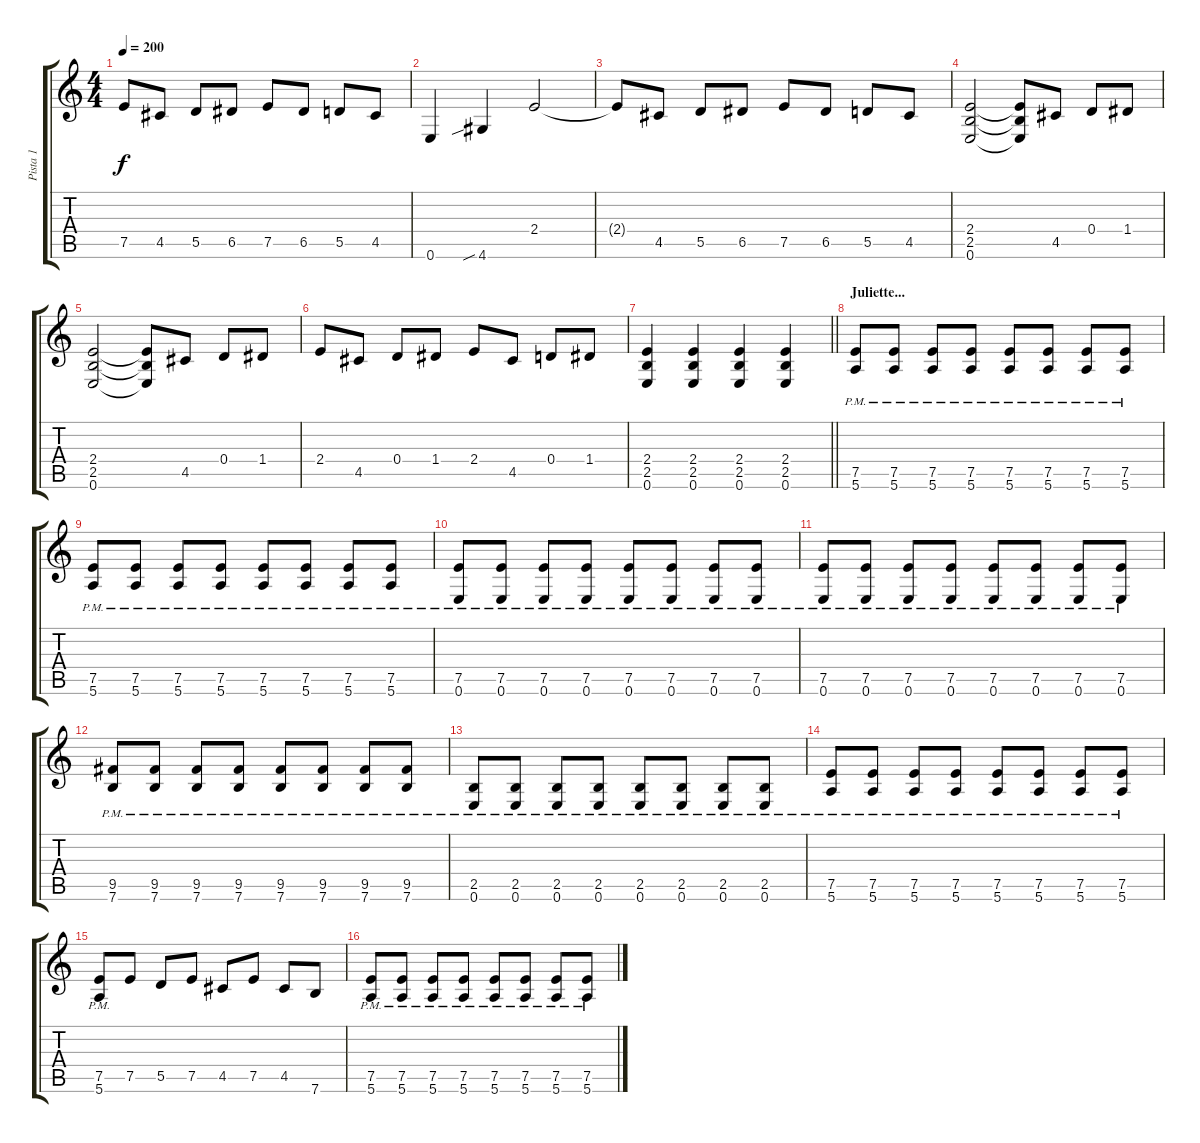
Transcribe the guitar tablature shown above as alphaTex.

\track ("Pista 1" "Pista 1") {instrument overdrivenguitar}
\staff {score tabs}
\tuning (E4 B3 G3 D3 A2 E2) {hide}
\ts (4 4)
\tempo 200
\clef g2
\ks c
7.5{t}.8{dy f} 4.5.8 5.5.8 6.5.8 7.5.8 6.5.8 5.5.8 4.5.8 |
0.6.4 4.6{sib}.4 2.4.2 |
2.4{t}.8 4.5.8 5.5.8 6.5.8 7.5.8 6.5.8 5.5.8 4.5.8 |
(2.4 2.5 0.6).2 (2.4{t} 2.5{t} 0.6{t}).8 4.5.8 0.4.8 1.4.8 |
(2.4 2.5 0.6).2 (2.4{t} 2.5{t} 0.6{t}).8 4.5.8 0.4.8 1.4.8 |
2.4.8 4.5.8 0.4.8 1.4.8 2.4.8 4.5.8 0.4.8 1.4.8 |
\barLineRight lightlight
(2.4 2.5 0.6).4 (2.4 2.5 0.6).4 (2.4 2.5 0.6).4 (2.4 2.5 0.6).4 |
\section ("" "Juliette...")
(7.5{pm} 5.6{pm}).8 (7.5{pm} 5.6{pm}).8 (7.5{pm} 5.6{pm}).8 (7.5{pm} 5.6{pm}).8 (7.5{pm} 5.6{pm}).8 (7.5{pm} 5.6{pm}).8 (7.5{pm} 5.6{pm}).8 (7.5{pm} 5.6{pm}).8 |
(7.5{pm} 5.6{pm}).8 (7.5{pm} 5.6{pm}).8 (7.5{pm} 5.6{pm}).8 (7.5{pm} 5.6{pm}).8 (7.5{pm} 5.6{pm}).8 (7.5{pm} 5.6{pm}).8 (7.5{pm} 5.6{pm}).8 (7.5{pm} 5.6{pm}).8 |
(7.5{pm} 0.6{pm}).8 (7.5{pm} 0.6{pm}).8 (7.5{pm} 0.6{pm}).8 (7.5{pm} 0.6{pm}).8 (7.5{pm} 0.6{pm}).8 (7.5{pm} 0.6{pm}).8 (7.5{pm} 0.6{pm}).8 (7.5{pm} 0.6{pm}).8 |
(7.5{pm} 0.6{pm}).8 (7.5{pm} 0.6{pm}).8 (7.5{pm} 0.6{pm}).8 (7.5{pm} 0.6{pm}).8 (7.5{pm} 0.6{pm}).8 (7.5{pm} 0.6{pm}).8 (7.5{pm} 0.6{pm}).8 (7.5{pm} 0.6{pm}).8 |
(9.5{pm} 7.6{pm}).8 (9.5{pm} 7.6{pm}).8 (9.5{pm} 7.6{pm}).8 (9.5{pm} 7.6{pm}).8 (9.5{pm} 7.6{pm}).8 (9.5{pm} 7.6{pm}).8 (9.5{pm} 7.6{pm}).8 (9.5{pm} 7.6{pm}).8 |
(2.5{pm} 0.6{pm}).8 (2.5{pm} 0.6{pm}).8 (2.5{pm} 0.6{pm}).8 (2.5{pm} 0.6{pm}).8 (2.5{pm} 0.6{pm}).8 (2.5{pm} 0.6{pm}).8 (2.5{pm} 0.6{pm}).8 (2.5{pm} 0.6{pm}).8 |
(7.5{pm} 5.6{pm}).8 (7.5{pm} 5.6{pm}).8 (7.5{pm} 5.6{pm}).8 (7.5{pm} 5.6{pm}).8 (7.5{pm} 5.6{pm}).8 (7.5{pm} 5.6{pm}).8 (7.5{pm} 5.6{pm}).8 (7.5{pm} 5.6{pm}).8 |
(7.5{pm} 5.6{pm}).8 7.5.8 5.5.8 7.5.8 4.5.8 7.5.8 4.5.8 7.6.8 |
(7.5{pm} 5.6{pm}).8 (7.5{pm} 5.6{pm}).8 (7.5{pm} 5.6{pm}).8 (7.5{pm} 5.6{pm}).8 (7.5{pm} 5.6{pm}).8 (7.5{pm} 5.6{pm}).8 (7.5{pm} 5.6{pm}).8 (7.5{pm} 5.6{pm}).8
